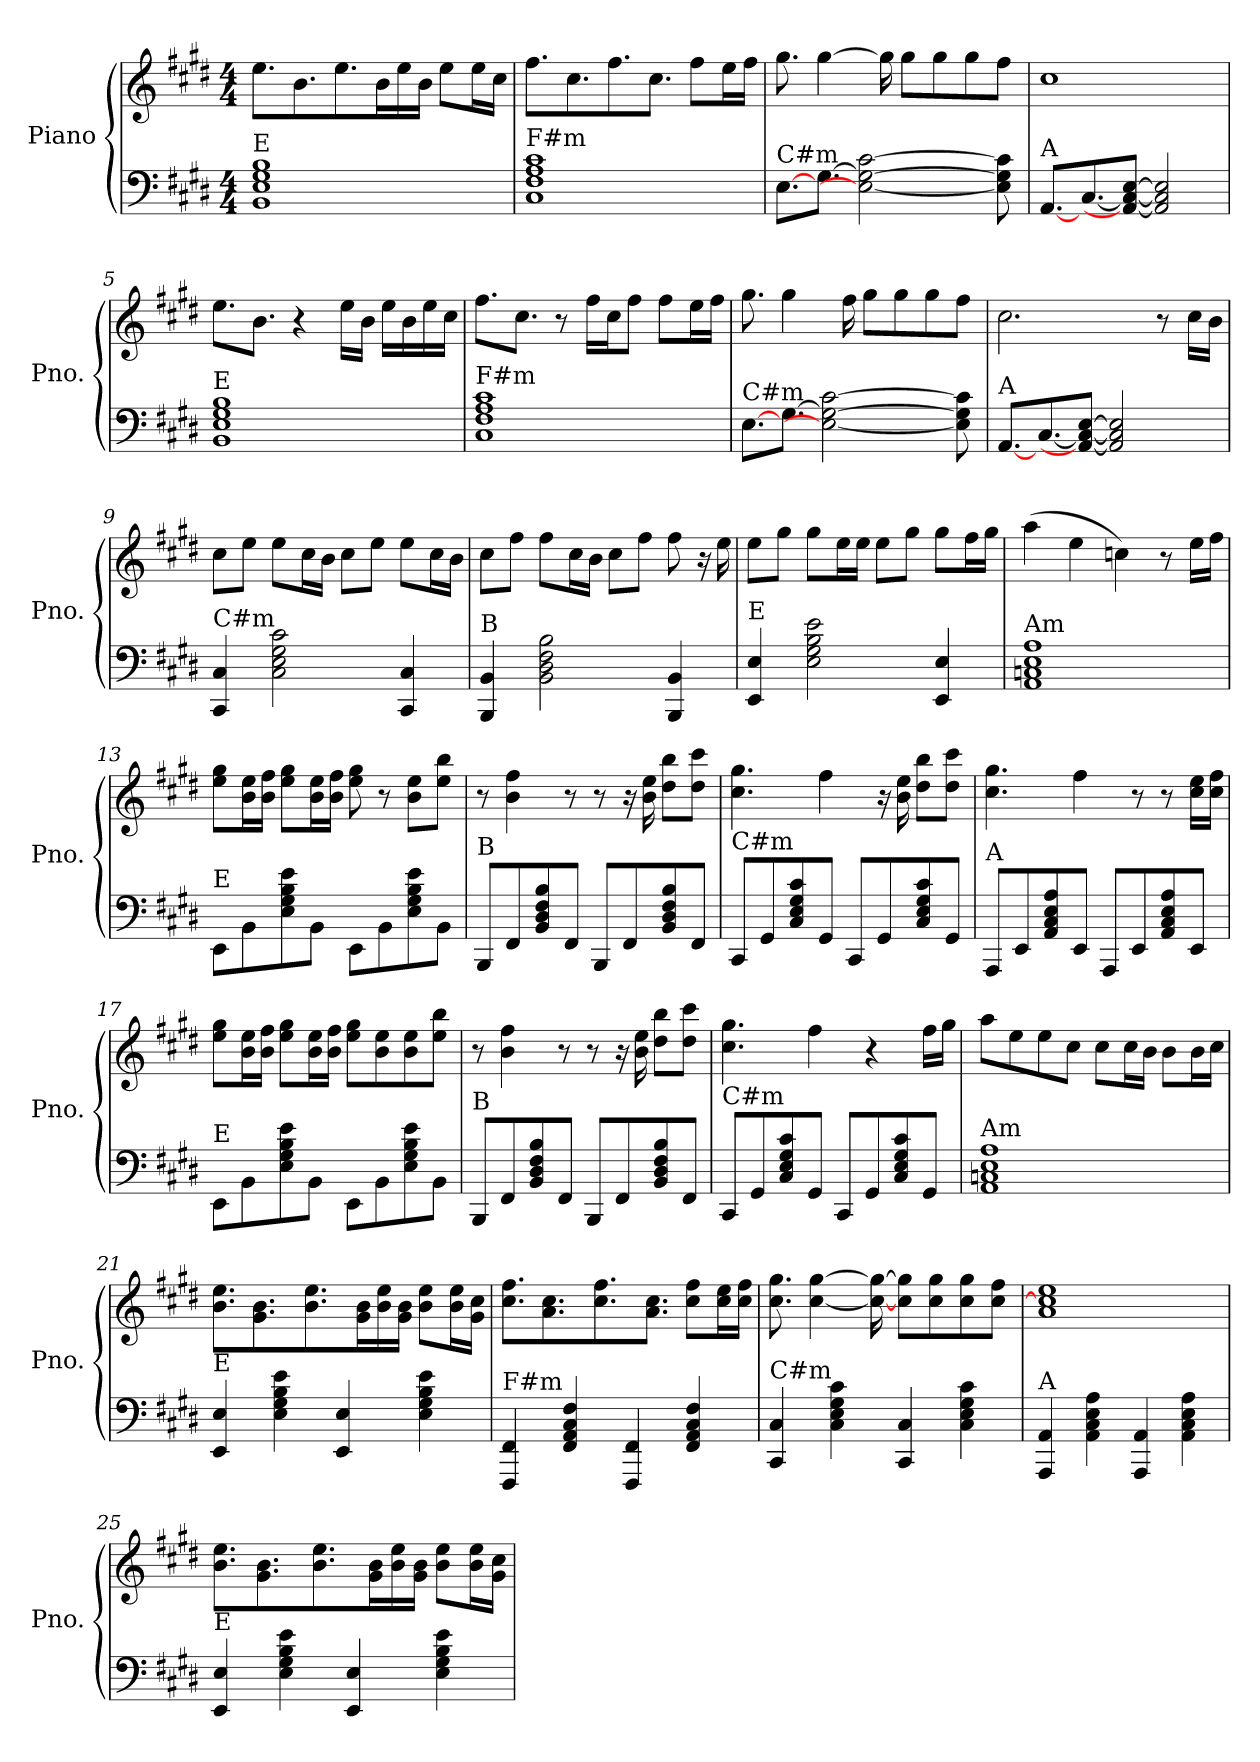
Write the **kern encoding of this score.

**kern	**kern
*part1	*part1
*staff2	*staff1
*I"Piano	*
*I'Pno.	*
*clefF4	*clefG2
*k[f#c#g#d#]	*k[f#c#g#d#]
*M4/4	*M4/4
*MM88	*MM88
=1	=1
!LO:TX:a:t=E	!
1BB 1E 1G# 1B	8.ee\L
.	8.b\
.	8.ee\
.	16b\L
.	16ee\
.	16b\JJ
.	8ee\L
.	16ee\L
.	16cc#\JJ
=2	=2
!LO:TX:a:t=F#m	!
1C# 1F# 1A 1c#	8.ff#\L
.	8.cc#\
.	8.ff#\
.	8.cc#\J
.	8ff#\L
.	16ee\L
.	16ff#\JJ
=3	=3
!LO:TX:a:t=C#m	!
[8.E\L	8.gg#\
[8.G#\J	[4gg#\
2E\_ 2G#\_ [2c#\	.
.	16gg#\]
.	8gg#\L
.	8gg#\
.	8gg#\
8E\] 8G#\] 8c#\]	8ff#\J
=4	=4
!LO:TX:a:t=A	!
[8.AA/L	1cc#
[8.C#/	.
8AA/_ 8C#/_ [8E/J	.
2AA/] 2C#/] 2E/]	.
!!LO:LB:g=z
=5	=5
!LO:TX:a:t=E	!
1BB 1E 1G# 1B	8.ee\L
.	8.b\J
.	4r
.	16ee\LL
.	16b\JJ
.	16ee\LL
.	16b\
.	16ee\
.	16cc#\JJ
=6	=6
!LO:TX:a:t=F#m	!
1C# 1F# 1A 1c#	8.ff#\L
.	8.cc#\J
.	8r
.	16ff#\LL
.	16cc#\J
.	8ff#\J
.	8ff#\L
.	16ee\L
.	16ff#\JJ
=7	=7
!LO:TX:a:t=C#m	!
[8.E\L	8.gg#\
[8.G#\J	4gg#\
2E\_ 2G#\_ [2c#\	.
.	16ff#\
.	8gg#\L
.	8gg#\
.	8gg#\
8E\] 8G#\] 8c#\]	8ff#\J
=8	=8
!LO:TX:a:t=A	!
[8.AA/L	2.cc#\
[8.C#/	.
8AA/_ 8C#/_ [8E/J	.
2AA/] 2C#/] 2E/]	.
.	8r
.	16cc#\LL
.	16b\JJ
!!LO:LB:g=z
=9	=9
!LO:TX:a:t=C#m	!
4CC#/ 4C#/	8cc#\L
.	8ee\J
2C#\ 2E\ 2G#\ 2c#\	8ee\L
.	16cc#\L
.	16b\JJ
.	8cc#\L
.	8ee\J
4CC#/ 4C#/	8ee\L
.	16cc#\L
.	16b\JJ
=10	=10
!LO:TX:a:t=B	!
4BBB/ 4BB/	8cc#\L
.	8ff#\J
2BB\ 2D#\ 2F#\ 2B\	8ff#\L
.	16cc#\L
.	16b\JJ
.	8cc#\L
.	8ff#\J
4BBB/ 4BB/	8ff#\
.	16r
.	16ee\
=11	=11
!LO:TX:a:t=E	!
4EE/ 4E/	8ee\L
.	8gg#\J
2E\ 2G#\ 2B\ 2e\	8gg#\L
.	16ee\L
.	16ee\JJ
.	8ee\L
.	8gg#\J
4EE/ 4E/	8gg#\L
.	16ff#\L
.	16gg#\JJ
=12	=12
!LO:TX:a:t=Am	!
1AA 1Cn 1E 1A	(4aa\
.	4ee\
.	4ccn\)
.	8r
.	16ee\LL
.	16ff#\JJ
!!LO:LB:g=z
=13	=13
!LO:TX:a:t=E	!
8EE\L	8ee\ 8gg#\L
8BB\	16b\ 16ee\L
.	16b\ 16ff#\JJ
8E\ 8G#\ 8B\ 8e\	8ee\ 8gg#\L
8BB\J	16b\ 16ee\L
.	16b\ 16ff#\JJ
8EE\L	8ee\ 8gg#\
8BB\	8r
8E\ 8G#\ 8B\ 8e\	8b\ 8ee\L
8BB\J	8ee\ 8bb\J
=14	=14
!LO:TX:a:t=B	!
8BBB/L	8r
8FF#/	4b\ 4ff#\
8BB/ 8D#/ 8F#/ 8B/	.
8FF#/J	8r
8BBB/L	8r
8FF#/	16r
.	16b\ 16ee\
8BB/ 8D#/ 8F#/ 8B/	8dd#\ 8bb\L
8FF#/J	8dd#\ 8ccc#\J
=15	=15
!LO:TX:a:t=C#m	!
8CC#/L	4.cc#\ 4.gg#\
8GG#/	.
8C#/ 8E/ 8G#/ 8c#/	.
8GG#/J	4ff#\
8CC#/L	.
8GG#/	16r
.	16b\ 16ee\
8C#/ 8E/ 8G#/ 8c#/	8dd#\ 8bb\L
8GG#/J	8dd#\ 8ccc#\J
=16	=16
!LO:TX:a:t=A	!
8AAA/L	4.cc#\ 4.gg#\
8EE/	.
8AA/ 8C#/ 8E/ 8A/	.
8EE/J	4ff#\
8AAA/L	.
8EE/	8r
8AA/ 8C#/ 8E/ 8A/	8r
8EE/J	16cc#\ 16ee\LL
.	16cc#\ 16ff#\JJ
!!LO:LB:g=z
=17	=17
!LO:TX:a:t=E	!
8EE\L	8ee\ 8gg#\L
8BB\	16b\ 16ee\L
.	16b\ 16ff#\JJ
8E\ 8G#\ 8B\ 8e\	8ee\ 8gg#\L
8BB\J	16b\ 16ee\L
.	16b\ 16ff#\JJ
8EE\L	8ee\ 8gg#\L
8BB\	8b\ 8ee\
8E\ 8G#\ 8B\ 8e\	8b\ 8ee\
8BB\J	8ee\ 8bb\J
=18	=18
!LO:TX:a:t=B	!
8BBB/L	8r
8FF#/	4b\ 4ff#\
8BB/ 8D#/ 8F#/ 8B/	.
8FF#/J	8r
8BBB/L	8r
8FF#/	16r
.	16b\ 16ee\
8BB/ 8D#/ 8F#/ 8B/	8dd#\ 8bb\L
8FF#/J	8dd#\ 8ccc#\J
=19	=19
!LO:TX:a:t=C#m	!
8CC#/L	4.cc#\ 4.gg#\
8GG#/	.
8C#/ 8E/ 8G#/ 8c#/	.
8GG#/J	4ff#\
8CC#/L	.
8GG#/	4r
8C#/ 8E/ 8G#/ 8c#/	.
8GG#/J	16ff#\LL
.	16gg#\JJ
=20	=20
!LO:TX:a:t=Am	!
1AA 1Cn 1E 1A	8aa\L
.	8ee\
.	8ee\
.	8cc#\J
.	8cc#\L
.	16cc#\L
.	16b\JJ
.	8b\L
.	16b\L
.	16cc#\JJ
!!LO:PB:g=z
=21	=21
!LO:TX:a:t=E	!
4EE/ 4E/	8.b\ 8.ee\L
.	8.g#\ 8.b\
4E\ 4G#\ 4B\ 4e\	.
.	8.b\ 8.ee\
4EE/ 4E/	.
.	16g#\ 16b\L
.	16b\ 16ee\
.	16g#\ 16b\JJ
4E\ 4G#\ 4B\ 4e\	8b\ 8ee\L
.	16b\ 16ee\L
.	16g#\ 16cc#\JJ
=22	=22
!LO:TX:a:t=F#m	!
4FFF#/ 4FF#/	8.cc#\ 8.ff#\L
.	8.a\ 8.cc#\
4FF#/ 4AA/ 4C#/ 4F#/	.
.	8.cc#\ 8.ff#\
4FFF#/ 4FF#/	.
.	8.a\ 8.cc#\J
4FF#/ 4AA/ 4C#/ 4F#/	8cc#\ 8ff#\L
.	16cc#\ 16ee\L
.	16cc#\ 16ff#\JJ
=23	=23
!LO:TX:a:t=C#m	!
4CC#/ 4C#/	8.cc#\ 8.gg#\
.	[4cc#\ [4gg#\
4C#\ 4E\ 4G#\ 4c#\	.
.	16cc#\_ 16gg#\_
4CC#/ 4C#/	8cc#\ 8gg#\]L
.	8cc#\ 8gg#\
4C#\ 4E\ 4G#\ 4c#\	8cc#\ 8gg#\
.	8cc#\ 8ff#\J
=24	=24
!LO:TX:a:t=A	!
4AAA/ 4AA/	1a 1cc#] 1ee
4AA\ 4C#\ 4E\ 4A\	.
4AAA/ 4AA/	.
4AA\ 4C#\ 4E\ 4A\	.
=25	=25
!LO:TX:a:t=E	!
4EE/ 4E/	8.b\ 8.ee\L
.	8.g#\ 8.b\
4E\ 4G#\ 4B\ 4e\	.
.	8.b\ 8.ee\
4EE/ 4E/	.
.	16g#\ 16b\L
.	16b\ 16ee\
.	16g#\ 16b\JJ
4E\ 4G#\ 4B\ 4e\	8b\ 8ee\L
.	16b\ 16ee\L
.	16g#\ 16cc#\JJ
=	=
*-	*-
